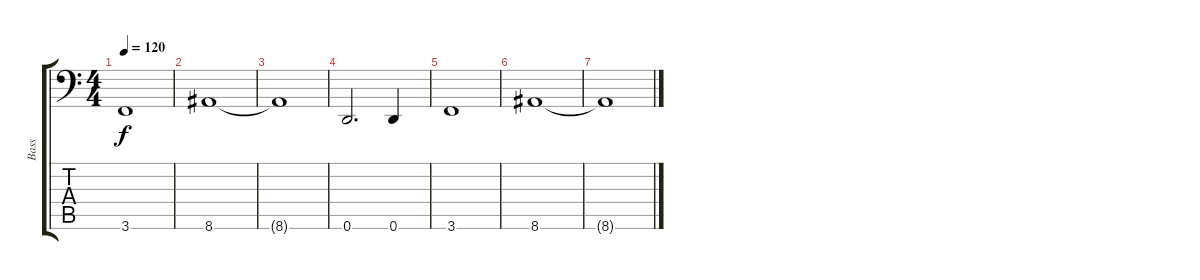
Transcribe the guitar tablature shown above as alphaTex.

\track ("Bass" "Bass") {instrument electricbasspick}
\staff {score tabs}
\tuning (E3 B2 G2 D2 A1 D1) {hide}
\ts (4 4)
\tempo 120
\clef f4
\ks c
3.6.1{dy f} |
8.6.1 |
8.6{t}.1 |
0.6.2{d} 0.6.4 |
3.6.1 |
8.6.1 |
8.6{t}.1
